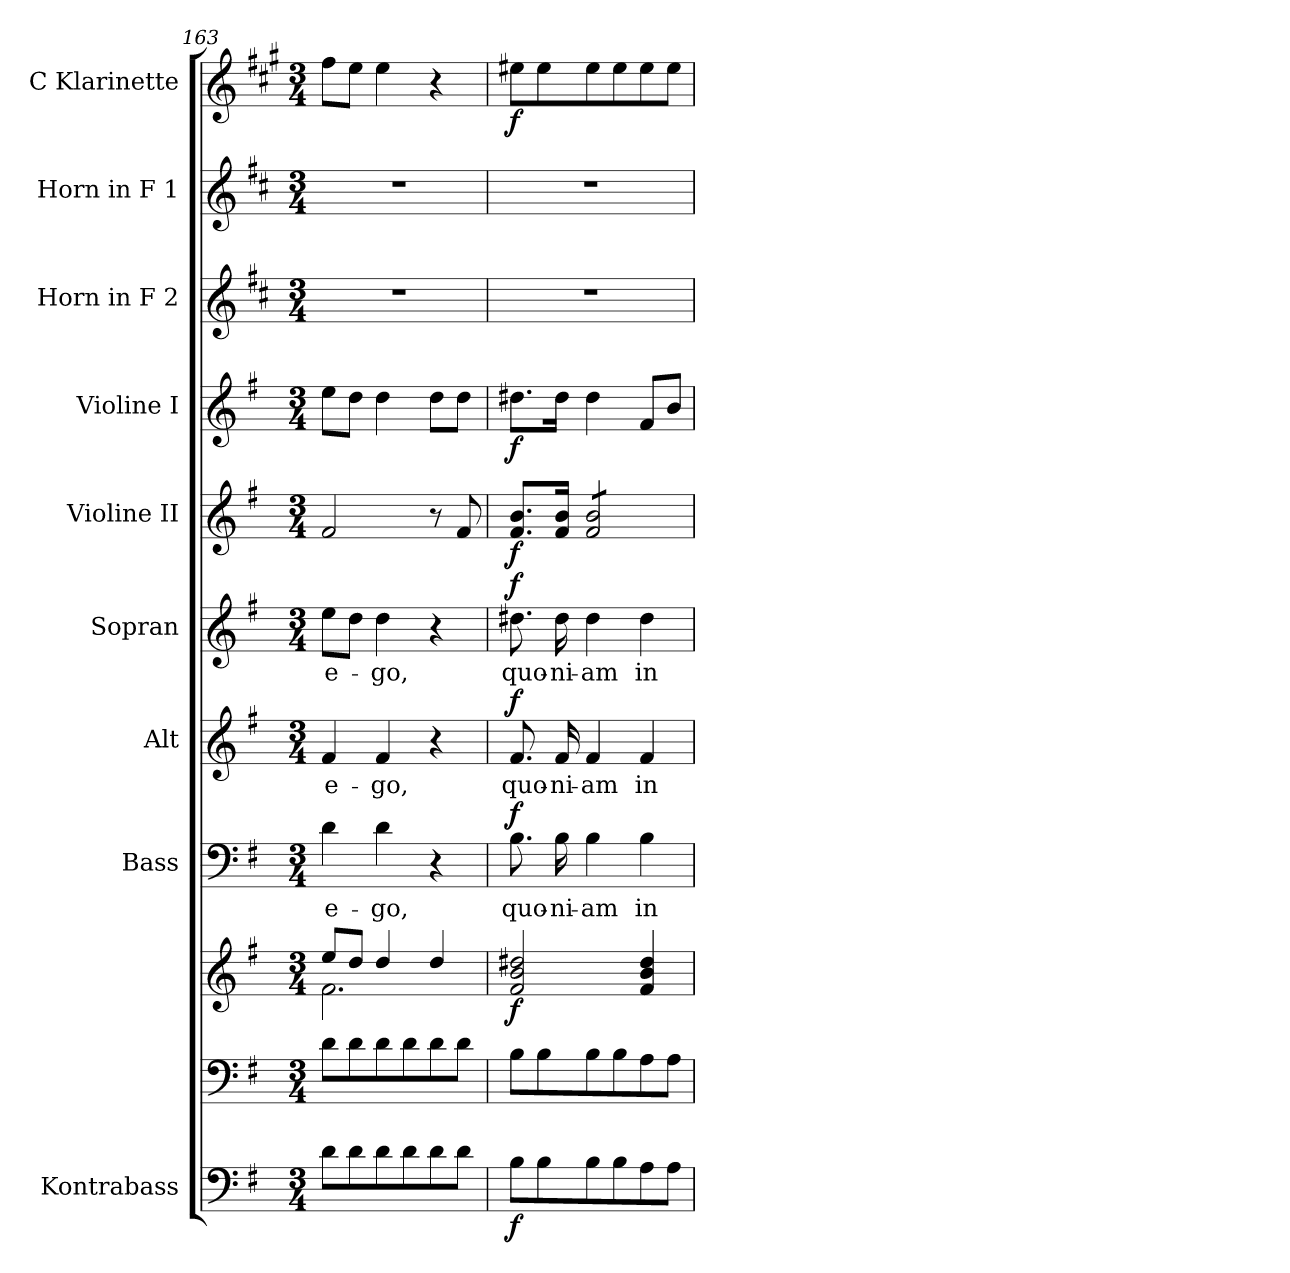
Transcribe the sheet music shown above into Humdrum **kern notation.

**kern	**dynam	**kern	**kern	**dynam	**kern	**text	**dynam	**kern	**text	**dynam	**kern	**text	**dynam	**kern	**dynam	**kern	**dynam	**kern	**kern	**kern	**dynam
*part10	*part10	*part9	*part9	*part9	*part8	*part8	*part8	*part7	*part7	*part7	*part6	*part6	*part6	*part5	*part5	*part4	*part4	*part3	*part2	*part1	*part1
*staff11	*staff11	*staff10	*staff9	*staff9/10	*staff8	*staff8	*staff8	*staff7	*staff7	*staff7	*staff6	*staff6	*staff6	*staff5	*staff5	*staff4	*staff4	*staff3	*staff2	*staff1	*staff1
*I"Kontrabass	*	*	*	*	*I"Bass	*	*	*I"Alt	*	*	*I"Sopran	*	*	*I"Violine II	*	*I"Violine I	*	*I"Horn in F 2	*I"Horn in F 1	*I"C Klarinette	*
*I'Kb.	*	*	*	*	*I'B.	*	*	*I'A.	*	*	*I'S.	*	*	*I'Vl. II	*	*I'Vl. I	*	*	*	*I'Kl.	*
*clefF4	*	*clefF4	*clefG2	*	*clefF4	*	*	*clefG2	*	*	*clefG2	*	*	*clefG2	*	*clefG2	*	*clefG2	*clefG2	*clefG2	*
*ITrd7c12	*	*	*	*	*	*	*	*	*	*	*	*	*	*	*	*	*	*ITrd4c7	*ITrd4c7	*ITrd1c2	*
*k[f#]	*	*k[f#]	*k[f#]	*	*k[f#]	*	*	*k[f#]	*	*	*k[f#]	*	*	*k[f#]	*	*k[f#]	*	*k[f#]	*k[f#]	*k[f#]	*
*G:	*	*G:	*G:	*	*G:	*	*	*G:	*	*	*G:	*	*	*G:	*	*G:	*	*G:	*G:	*G:	*
*M3/4	*	*M3/4	*M3/4	*	*M3/4	*	*	*M3/4	*	*	*M3/4	*	*	*M3/4	*	*M3/4	*	*M3/4	*M3/4	*M3/4	*
=163	=163	=163	=163	=163	=163	=163	=163	=163	=163	=163	=163	=163	=163	=163	=163	=163	=163	=163	=163	=163	=163
*	*	*	*^	*	*	*	*	*	*	*	*	*	*	*	*	*	*	*	*	*	*
!	!	!	!	!	!	!	!LO:LY:b	!	!	!LO:LY:b	!	!	!LO:LY:b	!	!	!	!	!	!	!	!	!
8D\L	.	8d\L	8ee/L	2.f#\	.	4d\	e-	.	4f#/	e-	.	8ee\L	e-	.	2f#/	.	8ee\L	.	2.r	2.r	8ee\L	.
8D\	.	8d\	8dd/J	.	.	.	.	.	.	.	.	8dd\J	.	.	.	.	8dd\J	.	.	.	8dd\J	.
!	!	!	!	!	!	!	!LO:LY:b	!	!	!LO:LY:b	!	!	!LO:LY:b	!	!	!	!	!	!	!	!	!
8D\	.	8d\	4dd/	.	.	4d\	-go,	.	4f#/	-go,	.	4dd\	-go,	.	.	.	4dd\	.	.	.	4dd\	.
8D\	.	8d\	.	.	.	.	.	.	.	.	.	.	.	.	.	.	.	.	.	.	.	.
8D\	.	8d\	4dd/	.	.	4r	.	.	4r	.	.	4r	.	.	8r	.	8dd\L	.	.	.	4r	.
8D\J	.	8d\J	.	.	.	.	.	.	.	.	.	.	.	.	8f#/	.	8dd\J	.	.	.	.	.
*	*	*	*v	*v	*	*	*	*	*	*	*	*	*	*	*	*	*	*	*	*	*	*
=164	=164	=164	=164	=164	=164	=164	=164	=164	=164	=164	=164	=164	=164	=164	=164	=164	=164	=164	=164	=164	=164
!	!LO:DY:b	!	!	!LO:DY:b	!	!LO:LY:b	!LO:DY:a	!	!LO:LY:b	!LO:DY:a	!	!LO:LY:b	!LO:DY:a	!	!LO:DY:b	!	!LO:DY:b	!	!	!	!LO:DY:b
8BB\L	f	8B\L	2f#/ 2b/ 2dd#X/	f	8.B\	quo-	f	8.f#/	quo-	f	8.dd#X\	quo-	f	8.f#/ 8.b/L	f	8.dd#X\L	f	2.r	2.r	8dd#X\L	f
8BB\	.	8B\	.	.	.	.	.	.	.	.	.	.	.	.	.	.	.	.	.	8dd#\	.
!	!	!	!	!	!	!LO:LY:b	!	!	!LO:LY:b	!	!	!LO:LY:b	!	!	!	!	!	!	!	!	!
.	.	.	.	.	16B\	-ni-	.	16f#/	-ni-	.	16dd#\	-ni-	.	16f#/ 16b/Jk	.	16dd#\Jk	.	.	.	.	.
!	!	!	!	!	!	!LO:LY:b	!	!	!LO:LY:b	!	!	!LO:LY:b	!	!	!	!	!	!	!	!	!
*	*	*	*	*	*	*	*	*	*	*	*	*	*	*tremolo	*	*	*	*	*	*	*
8BB\	.	8B\	.	.	4B\	-am	.	4f#/	-am	.	4dd#\	-am	.	8f#/ 8b/L	.	4dd#\	.	.	.	8dd#\	.
8BB\	.	8B\	.	.	.	.	.	.	.	.	.	.	.	8f#/ 8b/	.	.	.	.	.	8dd#\	.
!	!	!	!	!	!	!LO:LY:b	!	!	!LO:LY:b	!	!	!LO:LY:b	!	!	!	!	!	!	!	!	!
8AA\	.	8A\	4f#/ 4b/ 4dd#/	.	4B\	in-	.	4f#/	in-	.	4dd#\	in-	.	8f#/ 8b/	.	8f#/L	.	.	.	8dd#\	.
8AA\J	.	8A\J	.	.	.	.	.	.	.	.	.	.	.	8f#/ 8b/J	.	8b/J	.	.	.	8dd#\J	.
*	*	*	*	*	*	*	*	*	*	*	*	*	*	*Xtremolo	*	*	*	*	*	*	*
=	=	=	=	=	=	=	=	=	=	=	=	=	=	=	=	=	=	=	=	=	=
*-	*-	*-	*-	*-	*-	*-	*-	*-	*-	*-	*-	*-	*-	*-	*-	*-	*-	*-	*-	*-	*-
